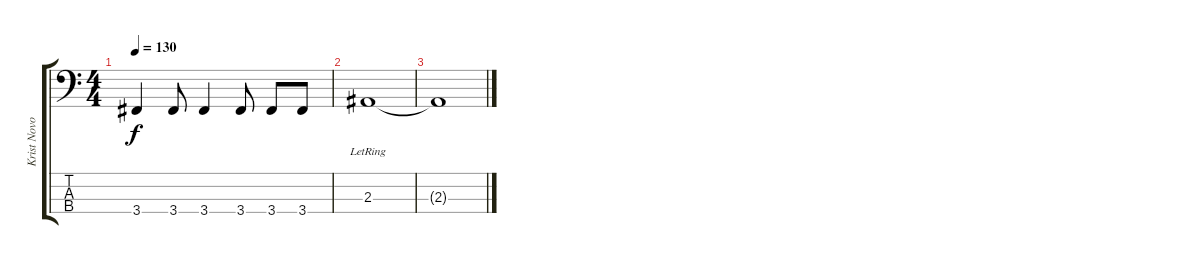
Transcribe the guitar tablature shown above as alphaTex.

\track ("Krist Novoselic" "Krist Novo") {instrument electricbassfinger}
\staff {score tabs}
\tuning (Gb2 Db2 Ab1 Eb1) {hide}
\ts (4 4)
\tempo 130
\clef f4
\ks c
3.4.4{dy f} 3.4.8 3.4.4 3.4.8 3.4.8 3.4.8 |
2.3{lr}.1 |
2.3{t}.1
